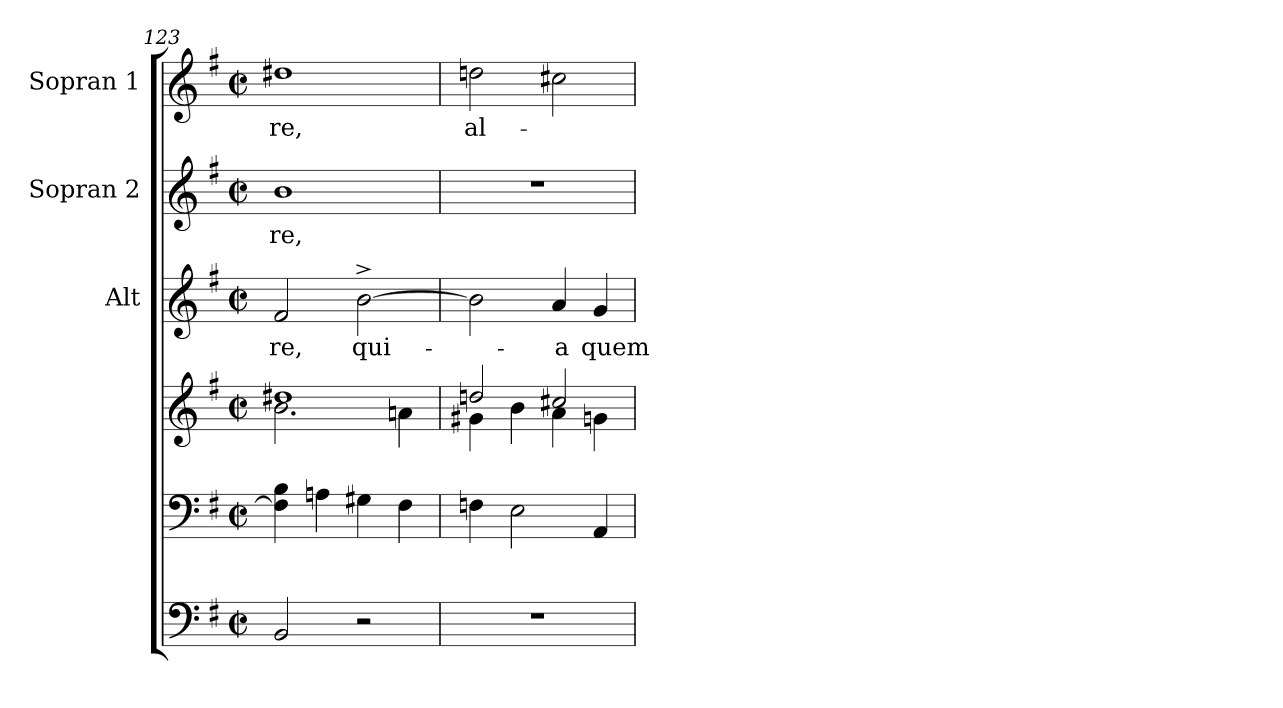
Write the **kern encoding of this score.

**kern	**kern	**kern	**kern	**text	**kern	**text	**kern	**text
*part5	*part4	*part4	*part3	*part3	*part2	*part2	*part1	*part1
*staff6	*staff5	*staff4	*staff3	*staff3	*staff2	*staff2	*staff1	*staff1
*	*	*	*I"Alt	*	*I"Sopran 2	*	*I"Sopran 1	*
*	*	*	*I'A.	*	*I'S. 2	*	*I'S. 1	*
*clefF4	*clefF4	*clefG2	*clefG2	*	*clefG2	*	*clefG2	*
*k[f#]	*k[f#]	*k[f#]	*k[f#]	*	*k[f#]	*	*k[f#]	*
*G:	*G:	*G:	*G:	*	*G:	*	*G:	*
*M2/2	*M2/2	*M2/2	*M2/2	*	*M2/2	*	*M2/2	*
*met(c|)	*met(c|)	*met(c|)	*met(c|)	*	*met(c|)	*	*met(c|)	*
=123	=123	=123	=123	=123	=123	=123	=123	=123
*	*	*^	*	*	*	*	*	*
!	!	!	!	!	!LO:LY:b	!	!LO:LY:b	!	!LO:LY:b
2BB/	4F#\] 4B\	1dd#X	2.b\	2f#/	-re,	1b	-re,	1dd#X	-re,
.	4An\	.	.	.	.	.	.	.	.
!	!	!	!	!	!LO:LY:b	!	!	!	!
2r	4G#X\	.	.	[2b^>\	qui-	.	.	.	.
.	4F#\	.	4an\	.	.	.	.	.	.
!!LO:PB:g=z
=124	=124	=124	=124	=124	=124	=124	=124	=124	=124
!	!	!	!	!	!	!	!	!	!LO:LY:b
1r	4Fn\	2ddn/	4g#X\	2b\]	.	1r	.	2ddn\	al-
.	2E\	.	4b\	.	.	.	.	.	.
!	!	!	!	!	!LO:LY:b	!	!	!	!
.	.	2cc#X/	4a\	4a/	-a	.	.	2cc#X\	.
!	!	!	!	!	!LO:LY:b	!	!	!	!
.	4AA/	.	4gn\	4g/	quem	.	.	.	.
*	*	*v	*v	*	*	*	*	*	*
=	=	=	=	=	=	=	=	=
*-	*-	*-	*-	*-	*-	*-	*-	*-
